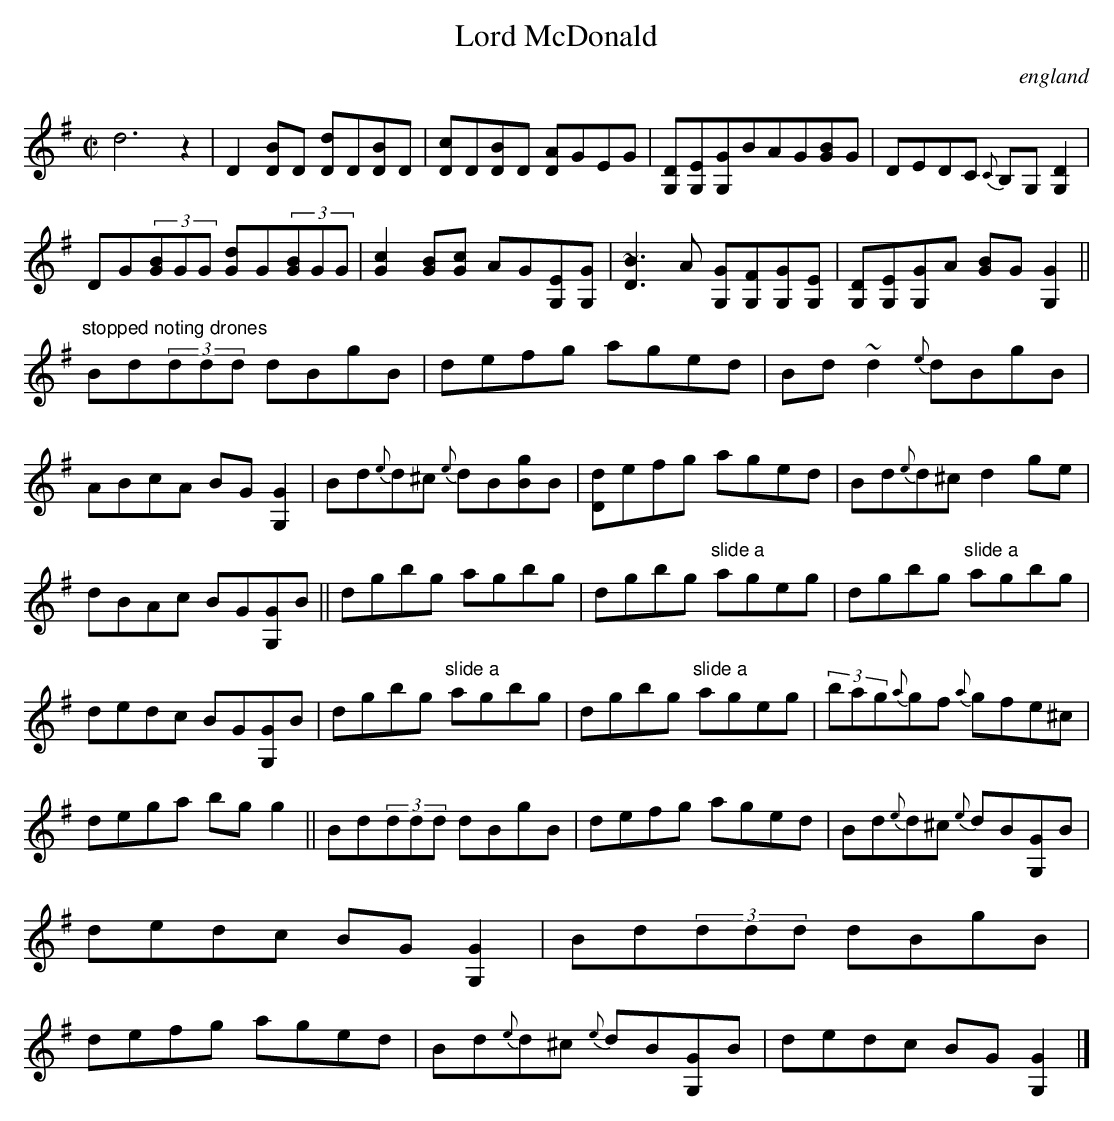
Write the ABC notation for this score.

X:1
T:Lord McDonald
O:england
E:9
M:C|
K:G
d6 z2|D2[BD]D [dD]D[BD]D|[cD]D[BD]D [AD]GEG|\
[DG,][EG,][GG,]BAG[BG]G|DEDC {C}B,G,[G,2D2]|\
DG(3[BG]GG [dG]G(3[BG]GG|[c2G2][BG][cG] AG[EG,][GG,]|\
[~B3D3]A [GG,][FG,][GG,][EG,]|[DG,][EG,][GG,]A [BG]G[G2G,2]||\
"stopped noting drones"Bd(3ddd dBgB|defg aged|Bd~d2 {e}dBgB|ABcA BG[G2G,2]|\
Bd{e}d^c {e}dB[gB]B|[dD]efg aged|Bd{e}d^c d2ge|dBAc BG[GG,]B||\
dgbg agbg|dgbg "slide a"ageg|dgbg "slide a"agbg|dedc BG[GG,]B|\
dgbg "slide a"agbg|dgbg "slide a"ageg|(3bag{a}gf {a}gfe^c|dega bgg2||\
Bd(3ddd dBgB|defg aged|Bd{e}d^c {e}dB[GG,]B|dedc BG[G2G,2]|\
Bd(3ddd dBgB|defg aged|Bd{e}d^c {e}dB[GG,]B|dedc BG[G2G,2]|]
